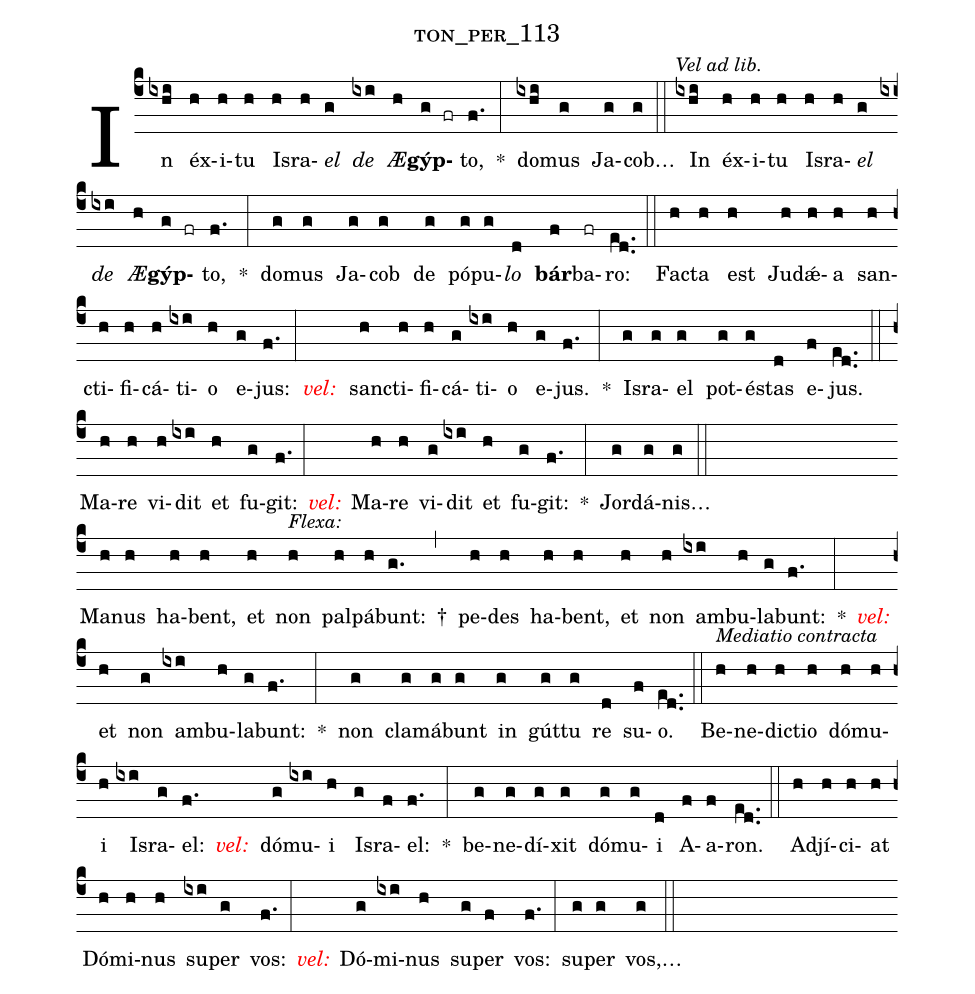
name: ton_per_113;
%%
(c4)In(ixhi) éx(h)i(h)tu(h) Is(h)ra(h)<i>el</i>(g) <i>de</i>(ixi) <i>Æ</i>(h)<b>gýp</b>(g fr)to,(f.) *(:) do(ixhi)mus(g) Ja(g)cob…(g) (::)
In<alt>Vel ad lib.</alt>(ixhi) éx(h)i(h)tu(h) Is(h)ra(h)<i>el</i>(g) <i>de</i>(ixi) <i>Æ</i>(h)<b>gýp</b>(g fr)to,(f.) *(:) do(g)mus(g) Ja(g)cob(g) de(g) pó(g)pu(g)<i>lo</i>(d) <b>bár</b>(f)ba(fr)ro:(ed..) (::)
Fa(h)cta(h) est(h) Ju(h)dǽ(h)a(h) san(h)cti(h)fi(h)cá(h)ti(ixi)o(h) e(g)jus:(f.) (:) <v>\rubrique{vel:}</v>(//)
san(h)cti(h)fi(h)cá(g)ti(ixi)o(h) e(g)jus.(f.) *(:) Is(g)ra(g)el(g) pot(g)é(g)stas(d) e(f)jus.(ed..) (::)

Ma(h)re(h) vi(h)dit(ixi) et(h) fu(g)git:(f.) (:) <v>\rubrique{vel:}</v>(//)
Ma(h)re(h) vi(g)dit(ixi) et(h) fu(g)git:(f.) *(:) Jor(g)dá(g)nis…(g) (::) (Z-)

Ma(h)nus(h) ha(h)bent,(h) et(h) non<alt>Flexa:</alt>(h) pal(h)pá(h)bunt:(g.) †(,) pe(h)des(h) ha(h)bent,(h) et(h) non(h) am(ixi)bu(h)la(g)bunt:(f.) *(:) <v>\rubrique{vel:}</v>(//)
et(h) non(g) am(ixi)bu(h)la(g)bunt:(f.) *(:)
non(g) cla(g)má(g)bunt(g) in(g) gút(g)tu(g)
re(d) su(f)o.(ed..) (::)

Be<alt>Mediatio contracta</alt>(h)ne(h)di(h)ctio(h) dó(h)mu(h)i(h) Is(ixi)ra(g)el:(f.) <v>\rubrique{vel:}</v>(//)
 dó(g)mu(ixi)i(h) Is(g)ra(f)el:(f.) *(:) be(g)ne(g)dí(g)xit(g) dó(g)mu(g)i(d) A(f)a(f)ron.(ed..) (::)
Ad(h)jí(h)ci(h)at(h) Dó(h)mi(h)nus(h) su(ixi)per(g) vos:(f.) (:) <v>\rubrique{vel:}</v>(//)
Dó(g)mi(ixi)nus(h) su(g)per(f) vos:(f.) (:) su(g)per(g) vos,…(g) (::)
